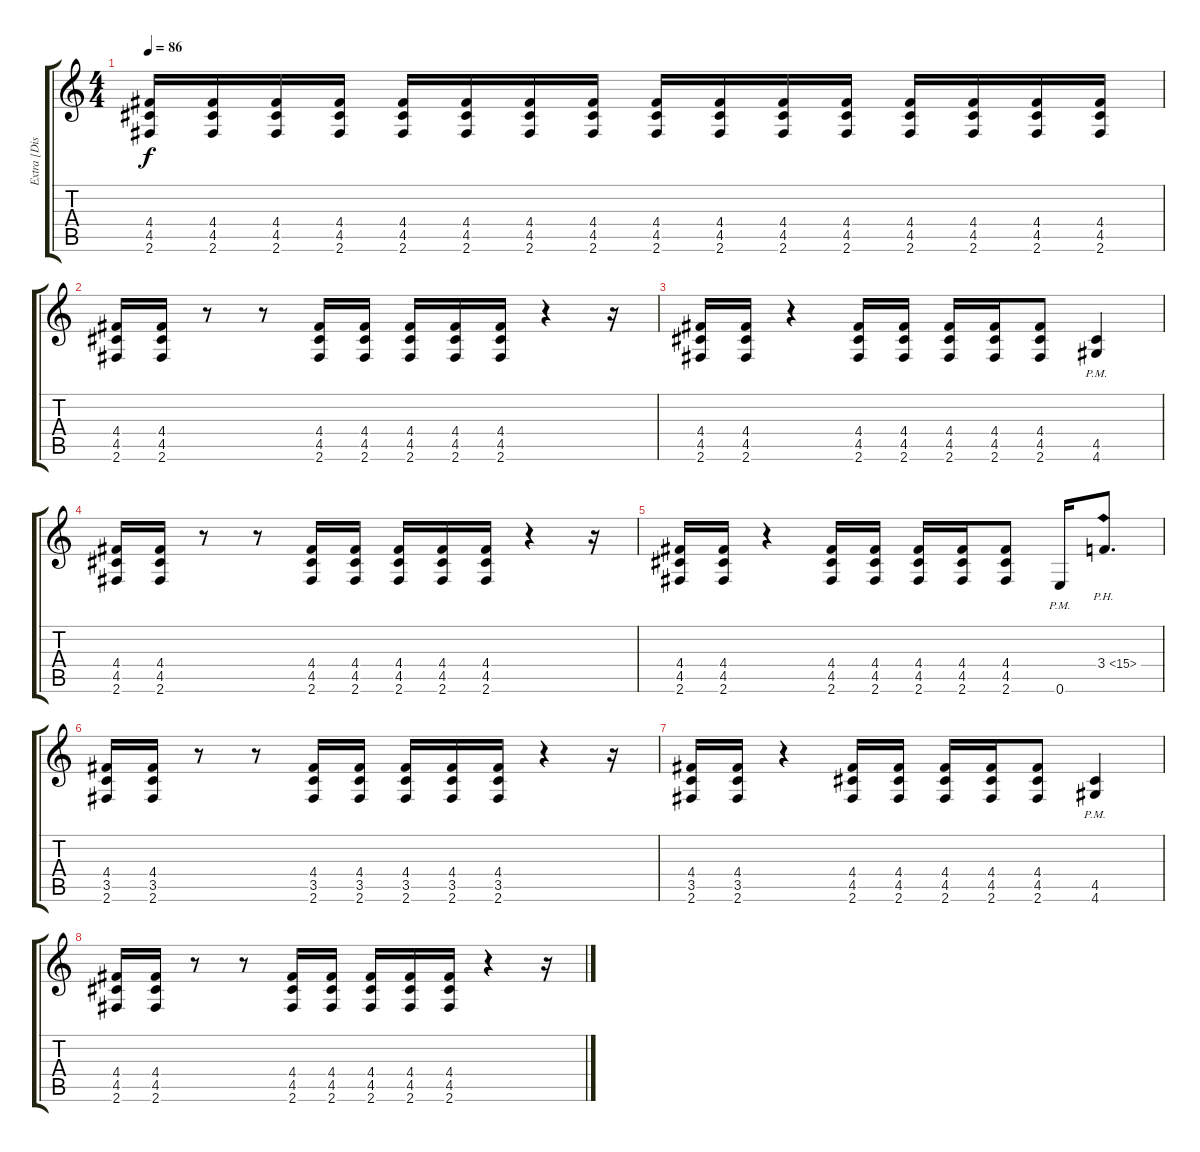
\track ("Extra [Distortion]" "Extra [Dis") {instrument electricguitarjazz}
\staff {score tabs}
\tuning (E4 B3 G3 D3 A2 E2) {hide}
\ts (4 4)
\tempo 86
\clef g2
\ks c
(4.4 4.5 2.6).16{dy f} (4.4 4.5 2.6).16 (4.4 4.5 2.6).16 (4.4 4.5 2.6).16 (4.4 4.5 2.6).16 (4.4 4.5 2.6).16 (4.4 4.5 2.6).16 (4.4 4.5 2.6).16 (4.4 4.5 2.6).16 (4.4 4.5 2.6).16 (4.4 4.5 2.6).16 (4.4 4.5 2.6).16 (4.4 4.5 2.6).16 (4.4 4.5 2.6).16 (4.4 4.5 2.6).16 (4.4 4.5 2.6).16 |
(4.4 4.5 2.6).16 (4.4 4.5 2.6).16 r.8 r.8 (4.4 4.5 2.6).16 (4.4 4.5 2.6).16 (4.4 4.5 2.6).16 (4.4 4.5 2.6).16 (4.4 4.5 2.6).16 r.4 r.16 |
(4.4 4.5 2.6).16 (4.4 4.5 2.6).16 r.4 (4.4 4.5 2.6).16 (4.4 4.5 2.6).16 (4.4 4.5 2.6).16 (4.4 4.5 2.6).16 (4.4 4.5 2.6).8 (4.5{pm} 4.6{pm}).4 |
(4.4 4.5 2.6).16 (4.4 4.5 2.6).16 r.8 r.8 (4.4 4.5 2.6).16 (4.4 4.5 2.6).16 (4.4 4.5 2.6).16 (4.4 4.5 2.6).16 (4.4 4.5 2.6).16 r.4 r.16 |
(4.4 4.5 2.6).16 (4.4 4.5 2.6).16 r.4 (4.4 4.5 2.6).16 (4.4 4.5 2.6).16 (4.4 4.5 2.6).16 (4.4 4.5 2.6).16 (4.4 4.5 2.6).8 0.6{pm}.16 3.4{ph 12}.8{d} |
(4.4 3.5 2.6).16 (4.4 3.5 2.6).16 r.8 r.8 (4.4 3.5 2.6).16 (4.4 3.5 2.6).16 (4.4 3.5 2.6).16 (4.4 3.5 2.6).16 (4.4 3.5 2.6).16 r.4 r.16 |
(4.4 3.5 2.6).16 (4.4 3.5 2.6).16 r.4 (4.4 4.5 2.6).16 (4.4 4.5 2.6).16 (4.4 4.5 2.6).16 (4.4 4.5 2.6).16 (4.4 4.5 2.6).8 (4.5{pm} 4.6{pm}).4 |
(4.4 4.5 2.6).16 (4.4 4.5 2.6).16 r.8 r.8 (4.4 4.5 2.6).16 (4.4 4.5 2.6).16 (4.4 4.5 2.6).16 (4.4 4.5 2.6).16 (4.4 4.5 2.6).16 r.4 r.16
